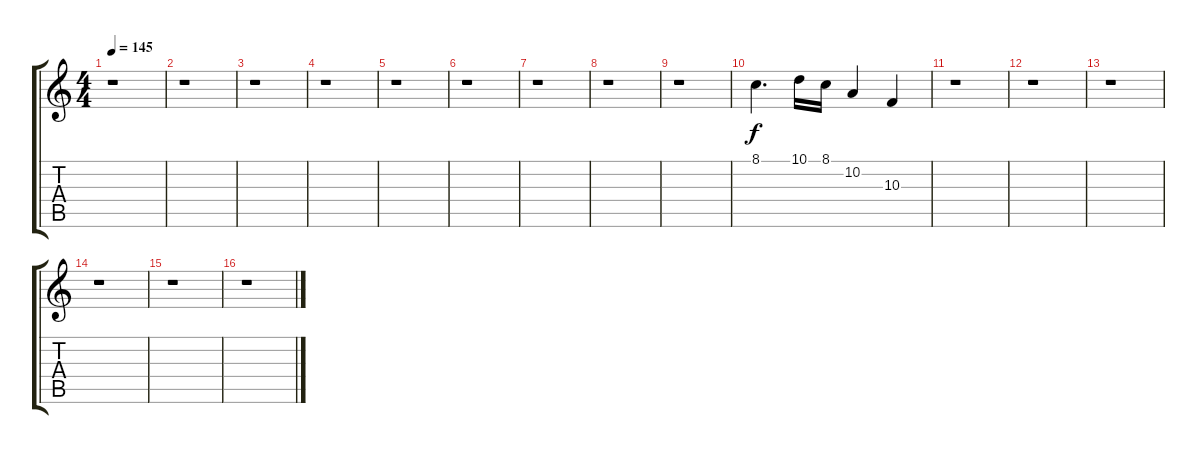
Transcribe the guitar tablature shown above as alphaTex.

\track "" {instrument tuba}
\staff {score tabs}
\tuning (E4 B3 G3 D3 A2 E2) {hide}
\ts (4 4)
\tempo 145
\clef g2
\ks c
r.1{dy f} |
r.1 |
r.1 |
r.1 |
r.1 |
r.1 |
r.1 |
r.1 |
r.1 |
8.1.4{d} 10.1.16 8.1.16 10.2.4 10.3.4 |
r.1 |
r.1 |
r.1 |
r.1 |
r.1 |
r.1
